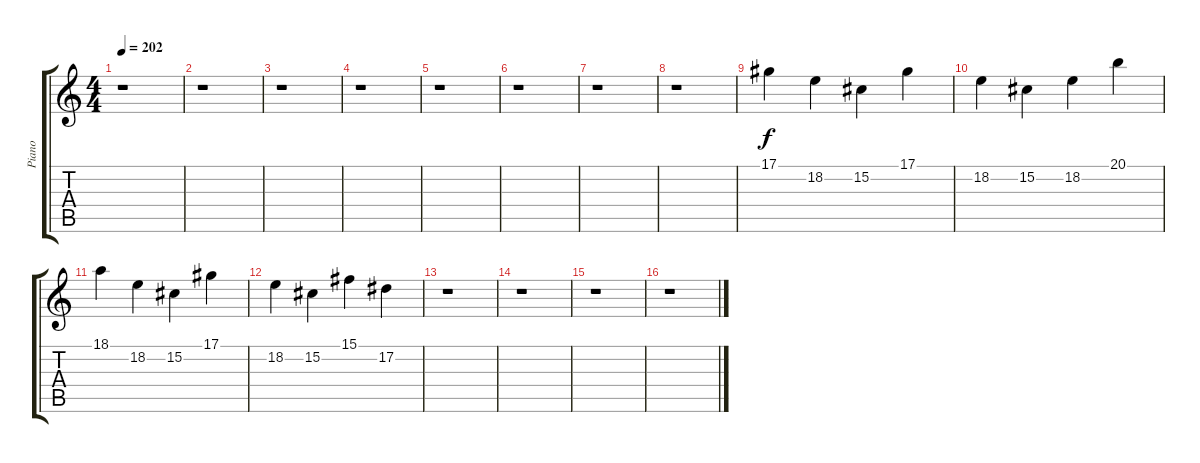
\track ("Piano " "Piano ") {instrument acousticgrandpiano}
\staff {score tabs}
\tuning (Eb4 Bb3 Gb3 Db3 Ab2 Db2) {hide}
\ts (4 4)
\tempo 202
\clef g2
\ks c
r.1{dy f} |
r.1 |
r.1 |
r.1 |
r.1 |
r.1 |
r.1 |
r.1 |
17.1.4 18.2.4 15.2.4 17.1.4 |
18.2.4 15.2.4 18.2.4 20.1.4 |
18.1.4 18.2.4 15.2.4 17.1.4 |
18.2.4 15.2.4 15.1.4 17.2.4 |
r.1 |
r.1 |
r.1 |
r.1
